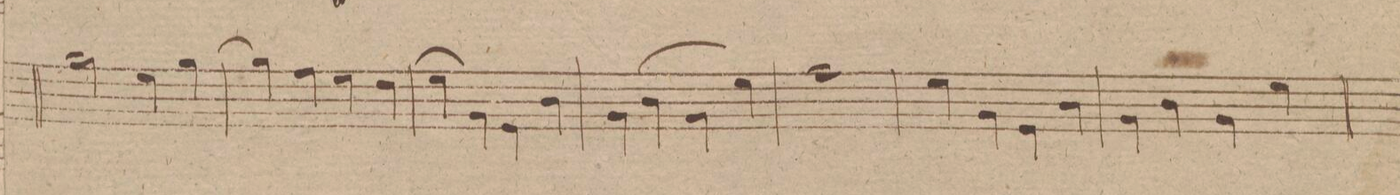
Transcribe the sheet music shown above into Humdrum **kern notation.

**kern	**dynam
*I"Oboe 2do in	*
*clefG2	*
*k[f#c#g#d#]	*
*met(c|)	*
*M2/2	*
2gg#\	.
4ee\	.
[4gg#\	.
=147	=147
4gg#\]	.
4ff#\	.
4ee\	.
4dd#\	.
=148	=148
(>4ee\	.
4g#\)	.
4e\	.
4b\	.
=149	=149
4g#\	.
(>4b\	.
4g#\	.
4ee\)	.
=150	=150
1ff#\	.
=151	=151
4ee\	.
4g#\	.
4e\	.
4b\	.
=152	=152
4g#\	.
4b\	.
4g#\	.
4ee\	.
=153	=153
*-	*-
